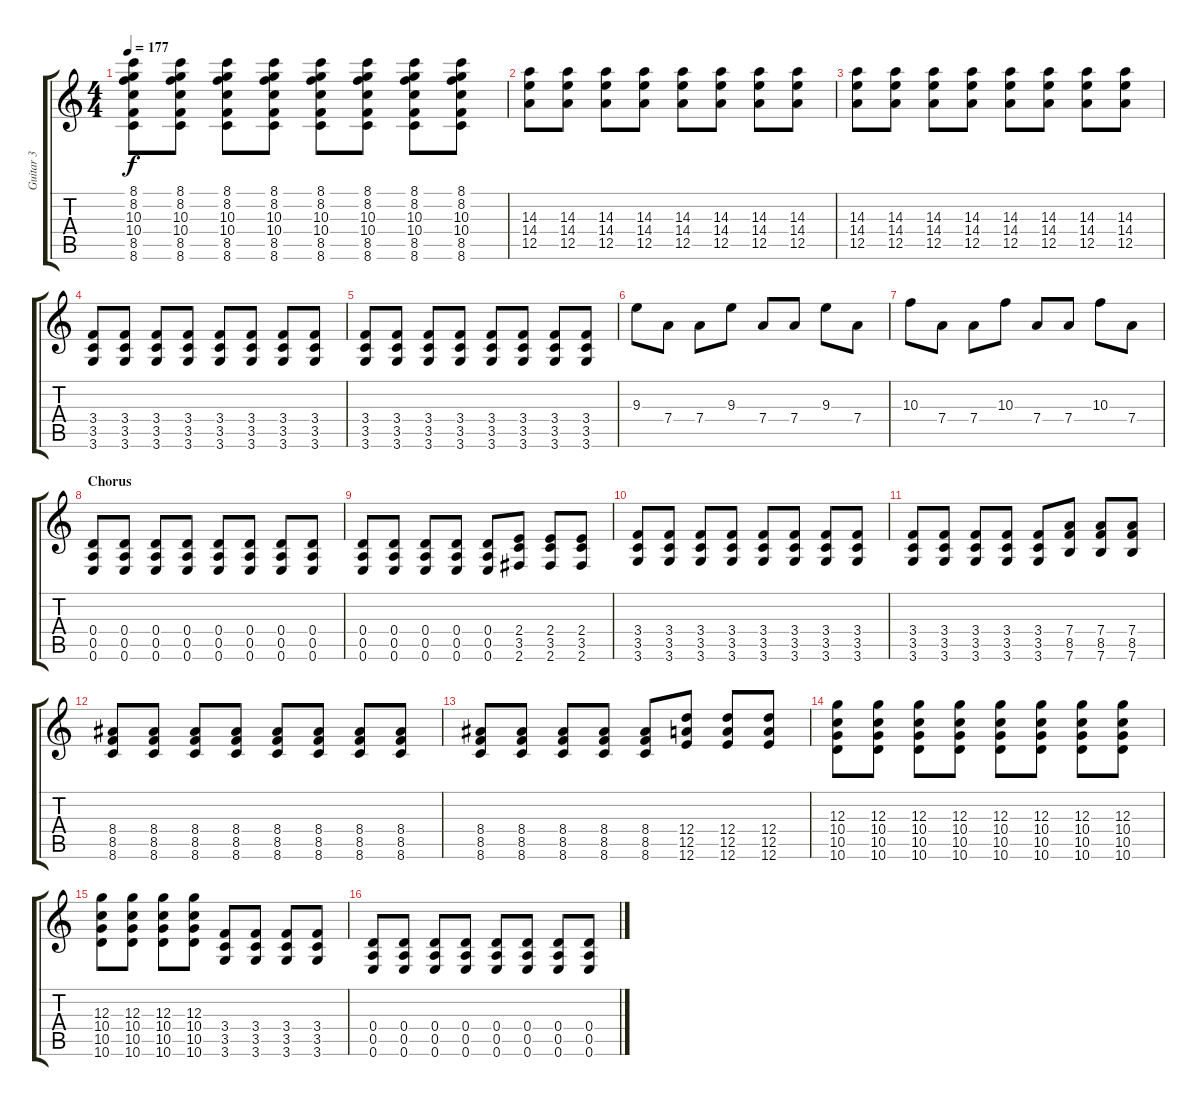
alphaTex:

\track ("Guitar 3" "Guitar 3") {instrument distortionguitar}
\staff {score tabs}
\tuning (E4 B3 G3 D3 A2 E2) {hide}
\ts (4 4)
\tempo 177
\clef g2
\ks c
(8.1 8.2 10.3 10.4 8.5 8.6).8{dy f} (8.1 8.2 10.3 10.4 8.5 8.6).8 (8.1 8.2 10.3 10.4 8.5 8.6).8 (8.1 8.2 10.3 10.4 8.5 8.6).8 (8.1 8.2 10.3 10.4 8.5 8.6).8 (8.1 8.2 10.3 10.4 8.5 8.6).8 (8.1 8.2 10.3 10.4 8.5 8.6).8 (8.1 8.2 10.3 10.4 8.5 8.6).8 |
(14.3 14.4 12.5).8 (14.3 14.4 12.5).8 (14.3 14.4 12.5).8 (14.3 14.4 12.5).8 (14.3 14.4 12.5).8 (14.3 14.4 12.5).8 (14.3 14.4 12.5).8 (14.3 14.4 12.5).8 |
(14.3 14.4 12.5).8 (14.3 14.4 12.5).8 (14.3 14.4 12.5).8 (14.3 14.4 12.5).8 (14.3 14.4 12.5).8 (14.3 14.4 12.5).8 (14.3 14.4 12.5).8 (14.3 14.4 12.5).8 |
(3.4 3.5 3.6).8 (3.4 3.5 3.6).8 (3.4 3.5 3.6).8 (3.4 3.5 3.6).8 (3.4 3.5 3.6).8 (3.4 3.5 3.6).8 (3.4 3.5 3.6).8 (3.4 3.5 3.6).8 |
(3.4 3.5 3.6).8 (3.4 3.5 3.6).8 (3.4 3.5 3.6).8 (3.4 3.5 3.6).8 (3.4 3.5 3.6).8 (3.4 3.5 3.6).8 (3.4 3.5 3.6).8 (3.4 3.5 3.6).8 |
9.3.8 7.4.8 7.4.8 9.3.8 7.4.8 7.4.8 9.3.8 7.4.8 |
10.3.8 7.4.8 7.4.8 10.3.8 7.4.8 7.4.8 10.3.8 7.4.8 |
\section ("" "Chorus")
(0.4 0.5 0.6).8 (0.4 0.5 0.6).8 (0.4 0.5 0.6).8 (0.4 0.5 0.6).8 (0.4 0.5 0.6).8 (0.4 0.5 0.6).8 (0.4 0.5 0.6).8 (0.4 0.5 0.6).8 |
(0.4 0.5 0.6).8 (0.4 0.5 0.6).8 (0.4 0.5 0.6).8 (0.4 0.5 0.6).8 (0.4 0.5 0.6).8 (2.4 3.5 2.6).8 (2.4 3.5 2.6).8 (2.4 3.5 2.6).8 |
(3.4 3.5 3.6).8 (3.4 3.5 3.6).8 (3.4 3.5 3.6).8 (3.4 3.5 3.6).8 (3.4 3.5 3.6).8 (3.4 3.5 3.6).8 (3.4 3.5 3.6).8 (3.4 3.5 3.6).8 |
(3.4 3.5 3.6).8 (3.4 3.5 3.6).8 (3.4 3.5 3.6).8 (3.4 3.5 3.6).8 (3.4 3.5 3.6).8 (7.4 8.5 7.6).8 (7.4 8.5 7.6).8 (7.4 8.5 7.6).8 |
(8.4 8.5 8.6).8 (8.4 8.5 8.6).8 (8.4 8.5 8.6).8 (8.4 8.5 8.6).8 (8.4 8.5 8.6).8 (8.4 8.5 8.6).8 (8.4 8.5 8.6).8 (8.4 8.5 8.6).8 |
(8.4 8.5 8.6).8 (8.4 8.5 8.6).8 (8.4 8.5 8.6).8 (8.4 8.5 8.6).8 (8.4 8.5 8.6).8 (12.4 12.5 12.6).8 (12.4 12.5 12.6).8 (12.4 12.5 12.6).8 |
(12.3 10.4 10.5 10.6).8 (12.3 10.4 10.5 10.6).8 (12.3 10.4 10.5 10.6).8 (12.3 10.4 10.5 10.6).8 (12.3 10.4 10.5 10.6).8 (12.3 10.4 10.5 10.6).8 (12.3 10.4 10.5 10.6).8 (12.3 10.4 10.5 10.6).8 |
(12.3 10.4 10.5 10.6).8 (12.3 10.4 10.5 10.6).8 (12.3 10.4 10.5 10.6).8 (12.3 10.4 10.5 10.6).8 (3.4 3.5 3.6).8 (3.4 3.5 3.6).8 (3.4 3.5 3.6).8 (3.4 3.5 3.6).8 |
(0.4 0.5 0.6).8 (0.4 0.5 0.6).8 (0.4 0.5 0.6).8 (0.4 0.5 0.6).8 (0.4 0.5 0.6).8 (0.4 0.5 0.6).8 (0.4 0.5 0.6).8 (0.4 0.5 0.6).8
